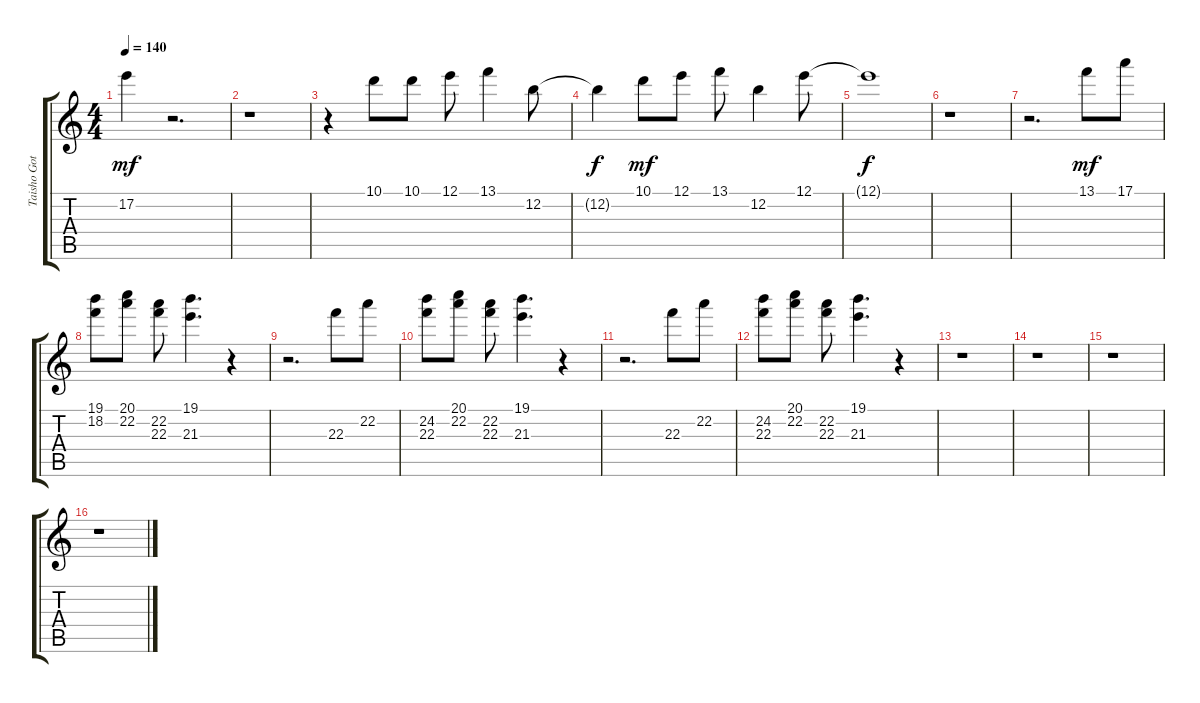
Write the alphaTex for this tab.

\track ("Taisho Goto                         " "Taisho Got") {instrument electricguitarclean}
\staff {score tabs}
\tuning (E4 B3 G3 D3 A2 E2) {hide}
\ts (4 4)
\tempo 140
\clef g2
\ks c
17.2.4{dy mf} r.2{d} |
r.1 |
r.4 10.1.8 10.1.8 12.1.8 13.1.4 12.2.8 |
12.2{t}.4{dy f} 10.1.8{dy mf} 12.1.8 13.1.8 12.2.4 12.1.8 |
12.1{t}.1{dy f} |
r.1 |
r.2{d} 13.1.8{dy mf} 17.1.8 |
(19.1 18.2).8 (20.1 22.2).8 (22.2 22.3).8 (19.1 21.3).4{d} r.4 |
r.2{d} 22.3.8 22.2.8 |
(24.2 22.3).8 (20.1 22.2).8 (22.2 22.3).8 (19.1 21.3).4{d} r.4 |
r.2{d} 22.3.8 22.2.8 |
(24.2 22.3).8 (20.1 22.2).8 (22.2 22.3).8 (19.1 21.3).4{d} r.4 |
r.1 |
r.1 |
r.1 |
r.1
